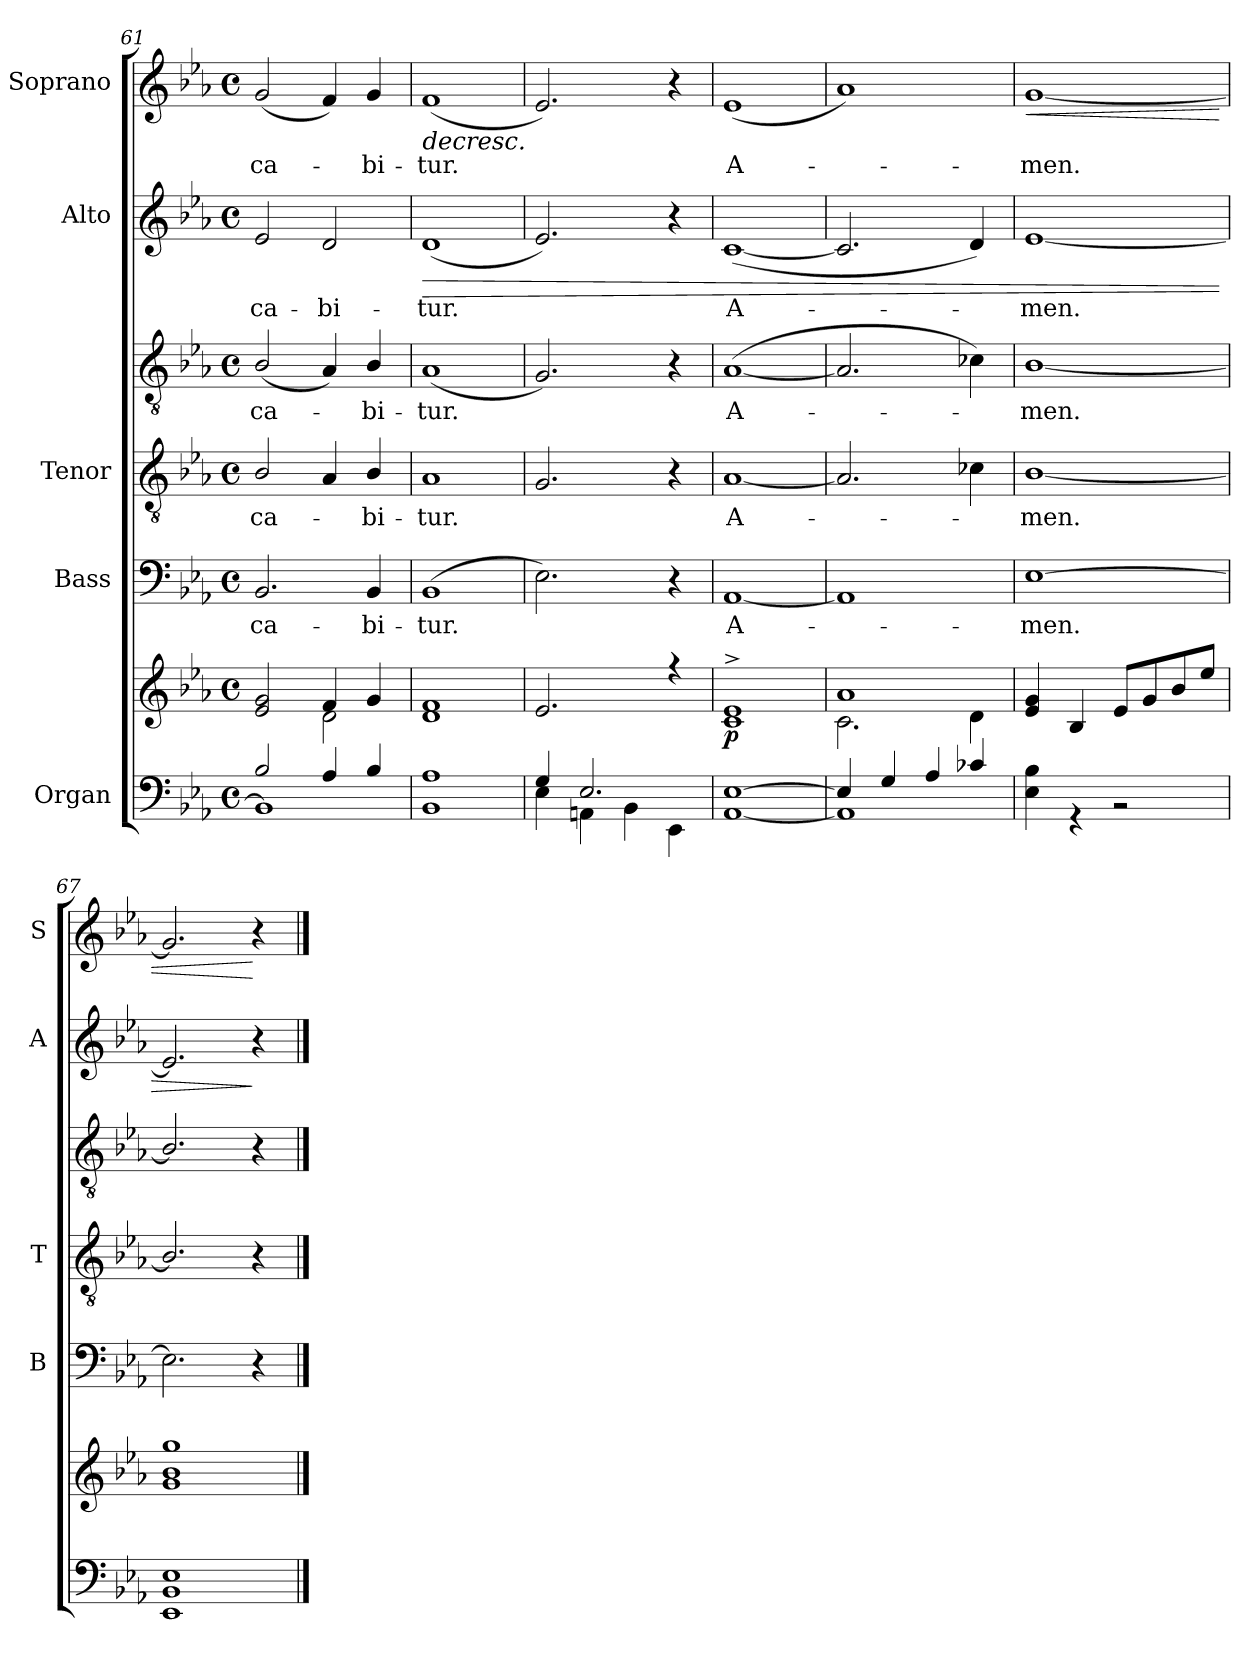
**kern	**kern	**dynam	**kern	**text	**kern	**text	**kern	**text	**kern	**text	**dynam	**kern	**text	**dynam
*part5	*part5	*part5	*part4	*part4	*part3	*part3	*part3	*part3	*part2	*part2	*part2	*part1	*part1	*part1
*staff7	*staff6	*staff6/7	*staff5	*staff5	*staff4	*staff4	*staff3	*staff3	*staff2	*staff2	*staff2	*staff1	*staff1	*staff1
*I"Organ	*	*	*I"Bass	*	*I"Tenor	*	*	*	*I"Alto	*	*	*I"Soprano	*	*
*	*	*	*I'B	*	*I'T	*	*	*	*I'A	*	*	*I'S	*	*
*clefF4	*clefG2	*	*clefF4	*	*clefGv2	*	*clefGv2	*	*clefG2	*	*	*clefG2	*	*
*k[b-e-a-]	*k[b-e-a-]	*	*k[b-e-a-]	*	*k[b-e-a-]	*	*k[b-e-a-]	*	*k[b-e-a-]	*	*	*k[b-e-a-]	*	*
*E-:	*E-:	*	*E-:	*	*E-:	*	*E-:	*	*E-:	*	*	*E-:	*	*
*M4/4	*M4/4	*	*M4/4	*	*M4/4	*	*M4/4	*	*M4/4	*	*	*M4/4	*	*
*met(c)	*met(c)	*	*met(c)	*	*met(c)	*	*met(c)	*	*met(c)	*	*	*met(c)	*	*
=61	=61	=61	=61	=61	=61	=61	=61	=61	=61	=61	=61	=61	=61	=61
*^	*^	*	*	*	*	*	*	*	*	*	*	*	*	*
!	!	!	!	!	!	!LO:LY:b	!	!LO:LY:b	!	!LO:LY:b	!	!LO:LY:b	!	!	!LO:LY:b	!
2B-/	1BB-\]	2e- 2g	2ryy	.	2.BB-	-ca-	2B-/	-ca-	(<2B-/	-ca-	2e-	-ca-	.	(<2g	-ca-	.
!	!	!	!	!	!	!	!	!	!	!	!	!LO:LY:b	!	!	!	!
4A-/	.	4f	2d\	.	.	.	4A-	.	4A-)	.	2d	-bi-	.	4f)	.	.
!	!	!	!	!	!	!LO:LY:b	!	!LO:LY:b	!	!LO:LY:b	!	!	!	!	!LO:LY:b	!
4B-/	.	4g	.	.	4BB-	-bi-	4B-/	bi-	4B-/	bi-	.	.	.	4g	bi-	.
=62	=62	=62	=62	=62	=62	=62	=62	=62	=62	=62	=62	=62	=62	=62	=62	=62
!	!	!	!	!	!	!LO:LY:b	!	!LO:LY:b	!	!LO:LY:b	!	!LO:LY:b	!LO:HP:b	!	!LO:LY:b	!LO:HP:b
1A-/	1BB-\	1d 1f	1ryy	.	(>1BB-	-tur.	1A-	-tur.	(<1A-	-tur.	(<1d	-tur.	>	(<1f	-tur.	>
=63	=63	=63	=63	=63	=63	=63	=63	=63	=63	=63	=63	=63	=63	=63	=63	=63
4G/	4E-\	2.e-	1ryy	.	2.E-)	.	2.G	.	2.G)	.	2.e-)	.	.	2.e-)	.	.
2.E-/	4AAn\	.	.	.	.	.	.	.	.	.	.	.	.	.	.	.
.	4BB-\	.	.	.	.	.	.	.	.	.	.	.	.	.	.	.
.	4EE-\	4r	.	.	4r	.	4r	.	4r	.	4r	.	.	4r	.	.
=64	=64	=64	=64	=64	=64	=64	=64	=64	=64	=64	=64	=64	=64	=64	=64	=64
!	!	!	!	!LO:DY:b	!	!LO:LY:b	!	!LO:LY:b	!	!LO:LY:b	!	!LO:LY:b	!	!	!LO:LY:b	!
[1E-/	[1AA-\	1c^ 1e-^	1ryy	p	[1AA-	A-	[1A-	A-	(<[1A-	A-	(<[1c	A-	.	(<1e-	A-	.
=65	=65	=65	=65	=65	=65	=65	=65	=65	=65	=65	=65	=65	=65	=65	=65	=65
4E-/]	1AA-\]	1a-	2.c\	.	1AA-]	.	2.A-]	.	2.A-]	.	2.c]	.	.	1a-)	.	.
4G/	.	.	.	.	.	.	.	.	.	.	.	.	.	.	.	.
4A-/	.	.	.	.	.	.	.	.	.	.	.	.	.	.	.	.
4c-X/	.	.	4d\	.	.	.	4c-X	.	4c-X)	.	4d)	.	.	.	.	.
=66	=66	=66	=66	=66	=66	=66	=66	=66	=66	=66	=66	=66	=66	=66	=66	=66
!	!	!	!	!	!	!LO:LY:b	!	!LO:LY:b	!	!LO:LY:b	!	!LO:LY:b	!	!	!LO:LY:b	!LO:HP:b
1ryy	4E-\ 4B-\	4e- 4g	1ryy	.	[1E-	men.	[1B-/	men.	[1B-/	men.	[1e-	men.	.	[1g	men.	<
.	4r	4B-	.	.	.	.	.	.	.	.	.	.	.	.	.	.
.	2r	8e-L	.	.	.	.	.	.	.	.	.	.	.	.	.	.
.	.	8g	.	.	.	.	.	.	.	.	.	.	.	.	.	.
.	.	8b-	.	.	.	.	.	.	.	.	.	.	.	.	.	.
.	.	8ee-J	.	.	.	.	.	.	.	.	.	.	.	.	.	.
*v	*v	*	*	*	*	*	*	*	*	*	*	*	*	*	*	*
*	*v	*v	*	*	*	*	*	*	*	*	*	*	*	*	*
.	.	.	.	.	.	.	.	.	.	.	.	.	.	]
=67	=67	=67	=67	=67	=67	=67	=67	=67	=67	=67	=67	=67	=67	=67
*^	*^	*	*	*	*	*	*	*	*	*	*	*	*	*
1ryy	1EE-\ 1BB-\ 1E-\	1g 1b- 1gg	1ryy	.	2.E-]	.	2.B-/]	.	2.B-/]	.	2.e-]	.	.	2.g]	.	.
.	.	.	.	.	4r	.	4r	.	4r	.	4r	.	]	4r	.	[
*v	*v	*	*	*	*	*	*	*	*	*	*	*	*	*	*	*
*	*v	*v	*	*	*	*	*	*	*	*	*	*	*	*	*
==	==	==	==	==	==	==	==	==	==	==	==	==	==	==
*-	*-	*-	*-	*-	*-	*-	*-	*-	*-	*-	*-	*-	*-	*-
